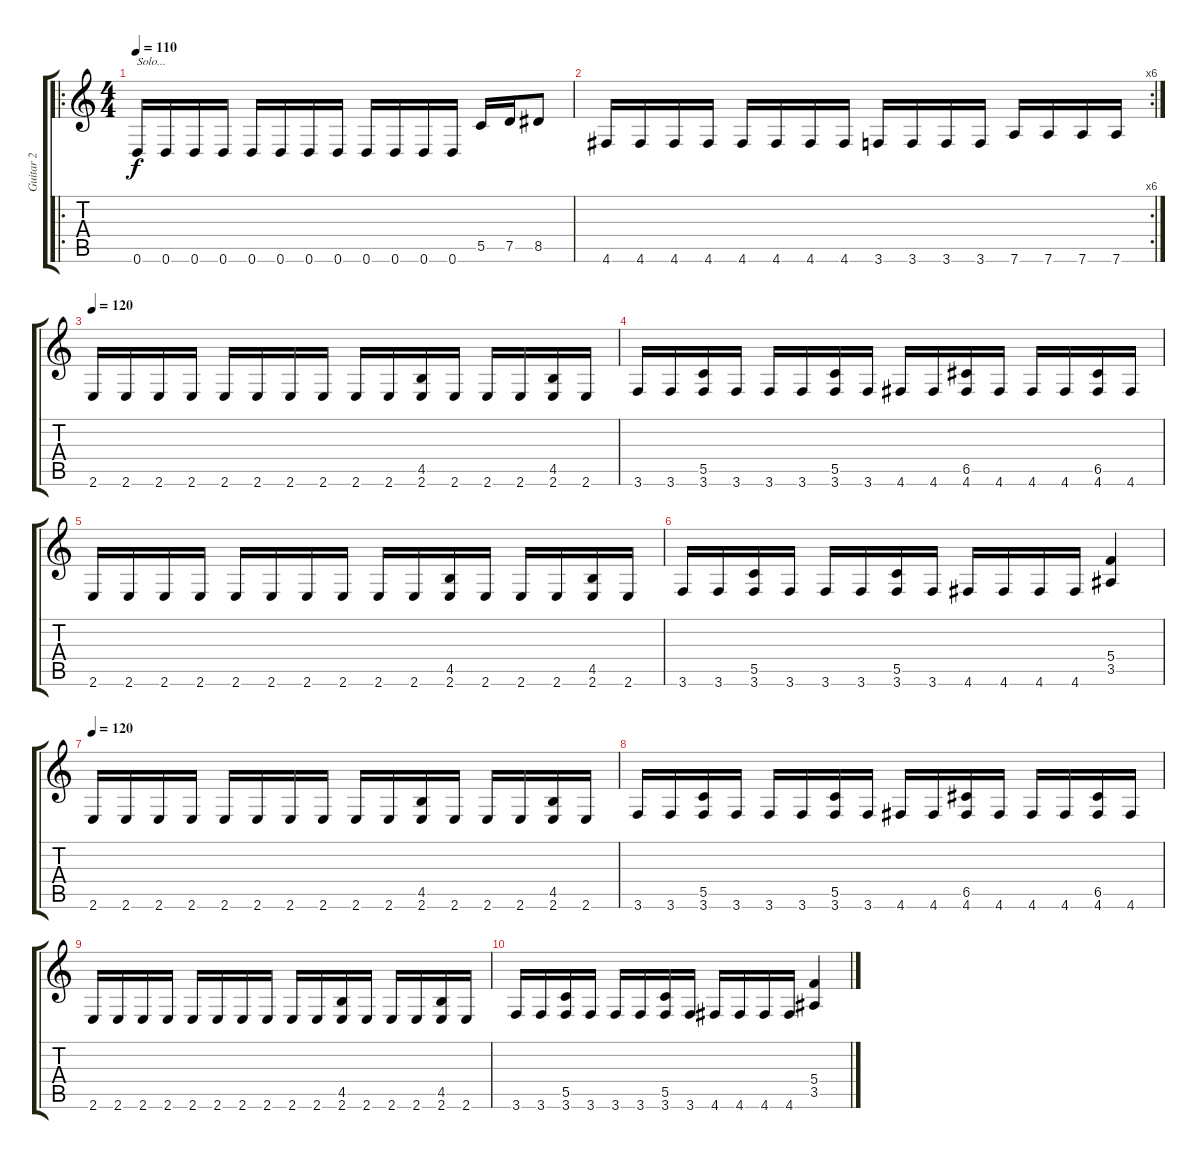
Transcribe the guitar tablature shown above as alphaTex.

\track ("Guitar 2" "Guitar 2") {instrument overdrivenguitar}
\staff {score tabs}
\tuning (D4 A3 F3 C3 G2 D2) {hide}
\ro
\ts (4 4)
\tempo 110
\clef g2
\ks c
0.6.16{txt "Solo..." dy f} 0.6.16 0.6.16 0.6.16 0.6.16 0.6.16 0.6.16 0.6.16 0.6.16 0.6.16 0.6.16 0.6.16 5.5.16 7.5.16 8.5.8 |
\rc 6
4.6.16 4.6.16 4.6.16 4.6.16 4.6.16 4.6.16 4.6.16 4.6.16 3.6.16 3.6.16 3.6.16 3.6.16 7.6.16 7.6.16 7.6.16 7.6.16 |
\tempo 120
2.6.16 2.6.16 2.6.16 2.6.16 2.6.16 2.6.16 2.6.16 2.6.16 2.6.16 2.6.16 (4.5 2.6).16 2.6.16 2.6.16 2.6.16 (4.5 2.6).16 2.6.16 |
3.6.16 3.6.16 (5.5 3.6).16 3.6.16 3.6.16 3.6.16 (5.5 3.6).16 3.6.16 4.6.16 4.6.16 (6.5 4.6).16 4.6.16 4.6.16 4.6.16 (6.5 4.6).16 4.6.16 |
2.6.16 2.6.16 2.6.16 2.6.16 2.6.16 2.6.16 2.6.16 2.6.16 2.6.16 2.6.16 (4.5 2.6).16 2.6.16 2.6.16 2.6.16 (4.5 2.6).16 2.6.16 |
3.6.16 3.6.16 (5.5 3.6).16 3.6.16 3.6.16 3.6.16 (5.5 3.6).16 3.6.16 4.6.16 4.6.16 4.6.16 4.6.16 (5.4 3.5).4 |
\tempo 120
2.6.16 2.6.16 2.6.16 2.6.16 2.6.16 2.6.16 2.6.16 2.6.16 2.6.16 2.6.16 (4.5 2.6).16 2.6.16 2.6.16 2.6.16 (4.5 2.6).16 2.6.16 |
3.6.16 3.6.16 (5.5 3.6).16 3.6.16 3.6.16 3.6.16 (5.5 3.6).16 3.6.16 4.6.16 4.6.16 (6.5 4.6).16 4.6.16 4.6.16 4.6.16 (6.5 4.6).16 4.6.16 |
2.6.16 2.6.16 2.6.16 2.6.16 2.6.16 2.6.16 2.6.16 2.6.16 2.6.16 2.6.16 (4.5 2.6).16 2.6.16 2.6.16 2.6.16 (4.5 2.6).16 2.6.16 |
3.6.16 3.6.16 (5.5 3.6).16 3.6.16 3.6.16 3.6.16 (5.5 3.6).16 3.6.16 4.6.16 4.6.16 4.6.16 4.6.16 (5.4 3.5).4
